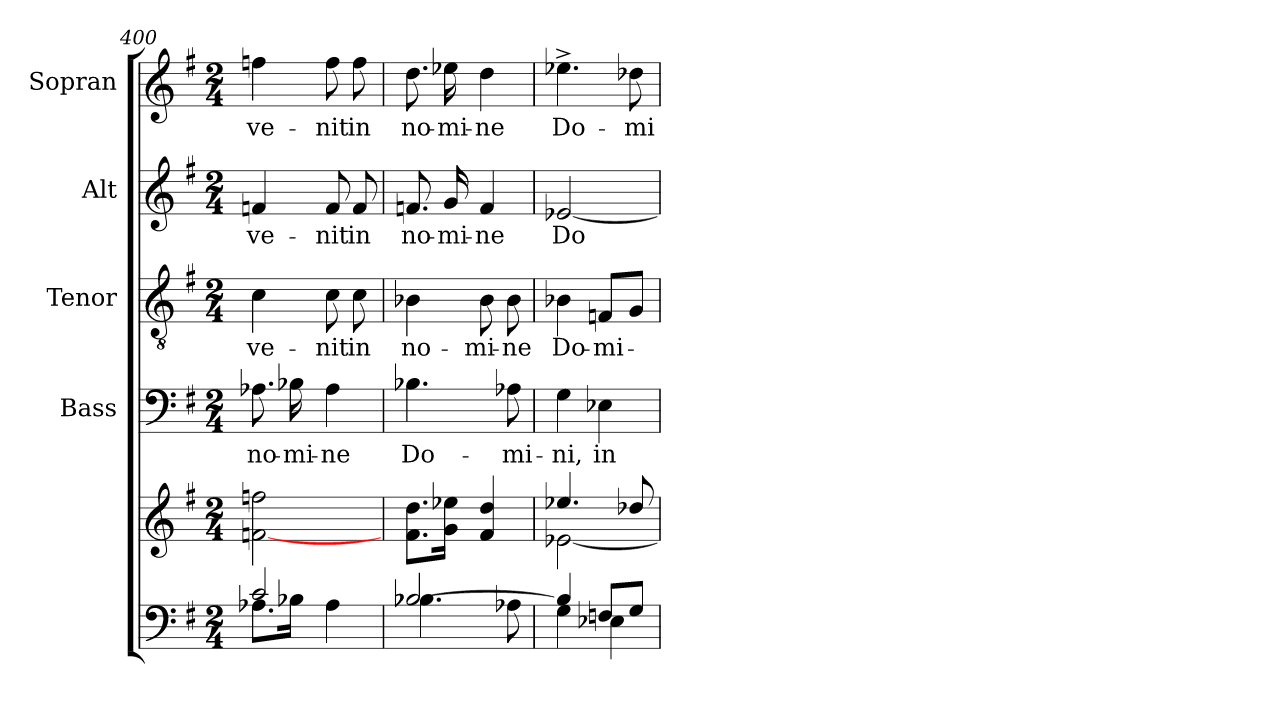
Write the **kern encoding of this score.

**kern	**kern	**kern	**text	**kern	**text	**kern	**text	**kern	**text
*part5	*part5	*part4	*part4	*part3	*part3	*part2	*part2	*part1	*part1
*staff6	*staff5	*staff4	*staff4	*staff3	*staff3	*staff2	*staff2	*staff1	*staff1
*	*	*I"Bass	*	*I"Tenor	*	*I"Alt	*	*I"Sopran	*
*	*	*I'B.	*	*I'T.	*	*I'A.	*	*I'S.	*
*clefF4	*clefG2	*clefF4	*	*clefGv2	*	*clefG2	*	*clefG2	*
*k[f#]	*k[f#]	*k[f#]	*	*k[f#]	*	*k[f#]	*	*k[f#]	*
*G:	*G:	*G:	*	*G:	*	*G:	*	*G:	*
*M2/4	*M2/4	*M2/4	*	*M2/4	*	*M2/4	*	*M2/4	*
=400	=400	=400	=400	=400	=400	=400	=400	=400	=400
*^	*	*	*	*	*	*	*	*	*
!	!	!	!	!LO:LY:b	!	!LO:LY:b	!	!LO:LY:b	!	!LO:LY:b
2c/	8.A-X\L	[<2fn\ 2ffn\	8.A-X\	no-	4c\	ve-	4fn/	ve-	4ffn\	ve-
!	!	!	!	!LO:LY:b	!	!	!	!	!	!
.	16B-X\Jk	.	16B-X\	-mi-	.	.	.	.	.	.
!	!	!	!	!LO:LY:b	!	!LO:LY:b	!	!LO:LY:b	!	!LO:LY:b
.	4A-\	.	4A-\	-ne	8c\	-nit	8f/	-nit	8ff\	-nit
!	!	!	!	!	!	!LO:LY:b	!	!LO:LY:b	!	!LO:LY:b
.	.	.	.	.	8c\	in	8f/	in	8ff\	in
=401	=401	=401	=401	=401	=401	=401	=401	=401	=401	=401
!	!	!	!	!LO:LY:b	!	!LO:LY:b	!	!LO:LY:b	!	!LO:LY:b
[>2B-X/	4.B-\	8.f#\ 8.dd\L	4.B-X\	Do-	4B-X\	no-	8.fn/	no-	8.dd\	no-
!	!	!	!	!	!	!	!	!LO:LY:b	!	!LO:LY:b
.	.	16g\ 16ee-X\Jk	.	.	.	.	16g/	-mi-	16ee-X\	-mi-
!	!	!	!	!	!	!LO:LY:b	!	!LO:LY:b	!	!LO:LY:b
.	.	4f#/ 4dd/	.	.	8B-\	-mi-	4f/	-ne	4dd\	-ne
!	!	!	!	!LO:LY:b	!	!LO:LY:b	!	!	!	!
.	8A-X\	.	8A-X\	-mi-	8B-\	-ne	.	.	.	.
=402	=402	=402	=402	=402	=402	=402	=402	=402	=402	=402
*	*	*^	*	*	*	*	*	*	*	*
!	!	!	!	!	!LO:LY:b	!	!LO:LY:b	!	!LO:LY:b	!	!LO:LY:b
4B-/]	4G\	4.ee-X/	[<2e-X\	4G\	-ni,	4B-X\	Do-	[2e-X/	Do-	4.ee-X^>\	Do-
!	!	!	!	!	!LO:LY:b	!	!LO:LY:b	!	!	!	!
8Fn/L	4E-X\	.	.	4E-X\	in	8Fn/L	-mi-	.	.	.	.
!	!	!	!	!	!	!	!	!	!	!	!LO:LY:b
8G/J	.	8dd-X/	.	.	.	8G/J	.	.	.	8dd-X\	-mi-
*v	*v	*	*	*	*	*	*	*	*	*	*
*	*v	*v	*	*	*	*	*	*	*	*
=	=	=	=	=	=	=	=	=	=
*-	*-	*-	*-	*-	*-	*-	*-	*-	*-
